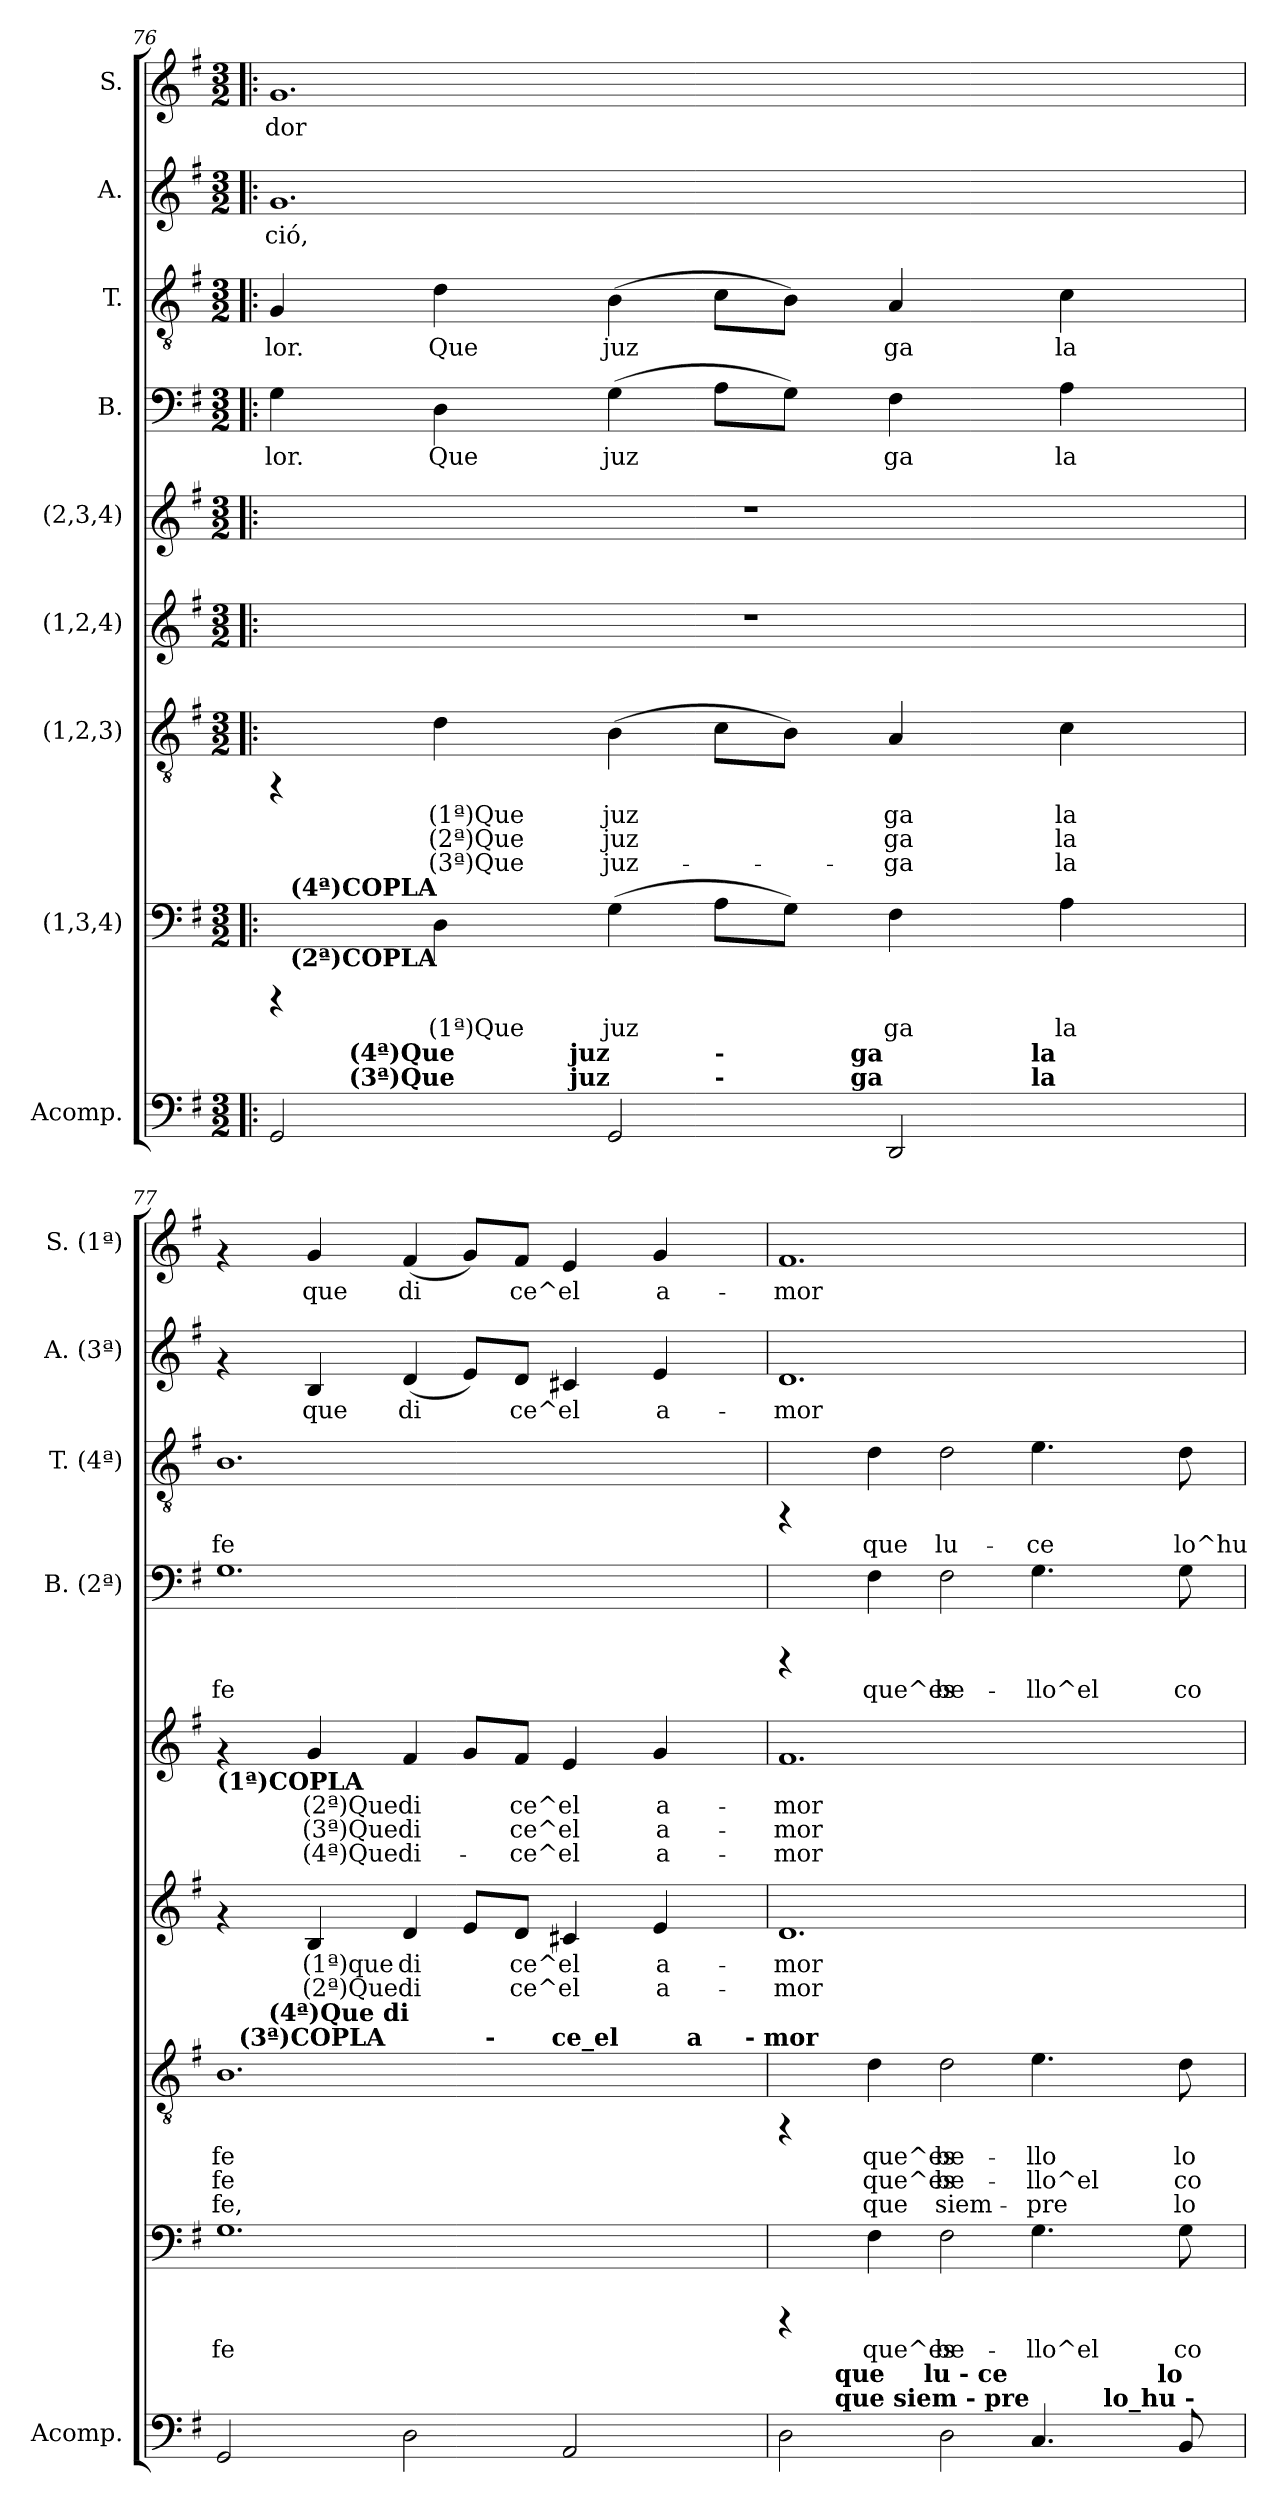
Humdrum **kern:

**kern	**kern	**text	**kern	**text	**text	**text	**kern	**text	**text	**kern	**text	**text	**text	**kern	**text	**kern	**text	**kern	**text	**kern	**text
*part9	*part8	*part8	*part7	*part7	*part7	*part7	*part6	*part6	*part6	*part5	*part5	*part5	*part5	*part4	*part4	*part3	*part3	*part2	*part2	*part1	*part1
*staff9	*staff8	*staff8	*staff7	*staff7	*staff7	*staff7	*staff6	*staff6	*staff6	*staff5	*staff5	*staff5	*staff5	*staff4	*staff4	*staff3	*staff3	*staff2	*staff2	*staff1	*staff1
*I"Acomp.	*I"(1,3,4)	*	*I"(1,2,3)	*	*	*	*I"(1,2,4)	*	*	*I"(2,3,4)	*	*	*	*I"B.	*	*I"T.	*	*I"A.	*	*I"S.	*
*I'Acomp.	*	*	*	*	*	*	*	*	*	*	*	*	*	*I'B. (2ª)	*	*I'T. (4ª)	*	*I'A. (3ª)	*	*I'S. (1ª)	*
!!LO:PB:g=z
*clefF4	*clefF4	*	*clefGv2	*	*	*	*clefG2	*	*	*clefG2	*	*	*	*clefF4	*	*clefGv2	*	*clefG2	*	*clefG2	*
*k[f#]	*k[f#]	*	*k[f#]	*	*	*	*k[f#]	*	*	*k[f#]	*	*	*	*k[f#]	*	*k[f#]	*	*k[f#]	*	*k[f#]	*
*G:	*G:	*	*G:	*	*	*	*G:	*	*	*G:	*	*	*	*G:	*	*G:	*	*G:	*	*G:	*
*M3/2	*M3/2	*	*M3/2	*	*	*	*M3/2	*	*	*M3/2	*	*	*	*M3/2	*	*M3/2	*	*M3/2	*	*M3/2	*
=76!|:	=76!|:	=76!|:	=76!|:	=76!|:	=76!|:	=76!|:	=76!|:	=76!|:	=76!|:	=76!|:	=76!|:	=76!|:	=76!|:	=76!|:	=76!|:	=76!|:	=76!|:	=76!|:	=76!|:	=76!|:	=76!|:
!	!	!	!	!	!	!	!	!	!	!	!	!	!	!	!LO:LY:b:cj	!	!LO:LY:b:cj	!	!LO:LY:b:cj	!	!LO:LY:b:cj
*^	*^	*	*	*	*	*	*	*	*	*	*	*	*	*	*	*	*	*	*	*	*
*	*^	*	*	*	*	*	*	*	*	*	*	*	*	*	*	*	*	*	*	*	*	*	*
*	*	*^	*	*	*	*	*	*	*	*	*	*	*	*	*	*	*	*	*	*	*	*	*	*
*	*	*	*^	*	*	*	*	*	*	*	*	*	*	*	*	*	*	*	*	*	*	*	*	*	*
*	*	*	*	*^	*	*	*	*	*	*	*	*	*	*	*	*	*	*	*	*	*	*	*	*	*	*
2GG/	16ryy	4ryy	2.ryy	2ryy	1ryy	4rCCC	64ryy	.	4rFF	.	.	.	1.r	.	.	1.r	.	.	.	4G\	-lor.	4G/	-lor.	1.g	-ció,	1.g	-dor
!	!	!	!	!	!	!	!LO:TX:a:B:t=(4ª)COPLA	!	!	!	!	!	!	!	!	!	!	!	!	!	!	!	!	!	!	!	!
!	!	!	!	!	!	!	!LO:TX:b:B:t=(2ª)COPLA	!	!	!	!	!	!	!	!	!	!	!	!	!	!	!	!	!	!	!	!
.	.	.	.	.	.	.	1ryy	.	.	.	.	.	.	.	.	.	.	.	.	.	.	.	.	.	.	.	.
.	64ryy	.	.	.	.	.	.	.	.	.	.	.	.	.	.	.	.	.	.	.	.	.	.	.	.	.	.
!	!LO:TX:a:B:t=(3ª)Que	!	!	!	!	!	!	!	!	!	!	!	!	!	!	!	!	!	!	!	!	!	!	!	!	!	!
!	!LO:TX:a:B:t=(4ª)Que	!	!	!	!	!	!	!	!	!	!	!	!	!	!	!	!	!	!	!	!	!	!	!	!	!	!
.	1ryy	.	.	.	.	.	.	.	.	.	.	.	.	.	.	.	.	.	.	.	.	.	.	.	.	.	.
!	!	!	!	!	!	!	!	!LO:LY:b:cj	!	!LO:LY:b:cj	!LO:LY:b:cj	!LO:LY:b:cj	!	!	!	!	!	!	!	!	!LO:LY:b:cj	!	!LO:LY:b:cj	!	!	!	!
.	.	8ryy	.	.	.	4D\	.	(1ª)Que	4d\	(1ª)Que	(2ª)Que	(3ª)Que	.	.	.	.	.	.	.	4D\	Que	4d\	Que	.	.	.	.
.	.	16ryy	.	.	.	.	.	.	.	.	.	.	.	.	.	.	.	.	.	.	.	.	.	.	.	.	.
.	.	64ryy	.	.	.	.	.	.	.	.	.	.	.	.	.	.	.	.	.	.	.	.	.	.	.	.	.
!	!	!LO:TX:a:B:t=juz	!	!	!	!	!	!	!	!	!	!	!	!	!	!	!	!	!	!	!	!	!	!	!	!	!
!	!	!LO:TX:a:B:t=juz	!	!	!	!	!	!	!	!	!	!	!	!	!	!	!	!	!	!	!	!	!	!	!	!	!
.	.	1ryy	.	.	.	.	.	.	.	.	.	.	.	.	.	.	.	.	.	.	.	.	.	.	.	.	.
!	!	!	!	!	!	!	!	!LO:LY:b:cj	!	!LO:LY:b:cj	!LO:LY:b:cj	!LO:LY:b:cj	!	!	!	!	!	!	!	!	!LO:LY:b:cj	!	!LO:LY:b:cj	!	!	!	!
2GG/	.	.	.	4ryy	.	(>4G\	.	juz-	(>4B\	juz-	-juz-	-juz-	.	.	.	.	.	.	.	(>4G\	juz-	(>4B\	juz	.	.	.	.
!	!	!	!LO:TX:a:B:t=-	!	!	!	!	!	!	!	!	!	!	!	!	!	!	!	!	!	!	!	!	!	!	!	!
!	!	!	!LO:TX:a:B:t=-	!	!	!	!	!	!	!	!	!	!	!	!	!	!	!	!	!	!	!	!	!	!	!	!
!	!	!	!	!	!	!	!	!LO:LY:b:cj	!	!LO:LY:b:cj	!LO:LY:b:cj	!LO:LY:b:cj	!	!	!	!	!	!	!	!	!LO:LY:b:cj	!	!LO:LY:b:cj	!	!	!	!
.	.	.	2.ryy	8ryy	.	8A\L	.	--	8c\L	--	-	.	.	.	.	.	.	.	.	8A\L	--	8c\L	.	.	.	.	.
!	!	!	!	!	!	!	!	!LO:LY:b:cj	!	!LO:LY:b:cj	!LO:LY:b:cj	!LO:LY:b:cj	!	!	!	!	!	!	!	!	!LO:LY:b:cj	!	!LO:LY:b:cj	!	!	!	!
.	.	.	.	16ryy	.	8G\J)	.	--	8B\J)	-	-	.	.	.	.	.	.	.	.	8G\J)	--	8B\J)	.	.	.	.	.
.	.	.	.	64ryy	.	.	.	.	.	.	.	.	.	.	.	.	.	.	.	.	.	.	.	.	.	.	.
!	!	!	!	!LO:TX:a:B:t=ga	!	!	!	!	!	!	!	!	!	!	!	!	!	!	!	!	!	!	!	!	!	!	!
!	!	!	!	!LO:TX:a:B:t=ga	!	!	!	!	!	!	!	!	!	!	!	!	!	!	!	!	!	!	!	!	!	!	!
.	.	.	.	2ryy	.	.	.	.	.	.	.	.	.	.	.	.	.	.	.	.	.	.	.	.	.	.	.
!	!	!	!	!	!	!	!	!LO:LY:b:cj	!	!LO:LY:b:cj	!LO:LY:b:cj	!LO:LY:b:cj	!	!	!	!	!	!	!	!	!LO:LY:b:cj	!	!LO:LY:b:cj	!	!	!	!
2DD/	.	.	.	.	8..ryy	4F#\	.	-ga	4A/	ga	ga	ga	.	.	.	.	.	.	.	4F#\	-ga	4A/	ga	.	.	.	.
.	.	.	.	.	.	.	4ryy	.	.	.	.	.	.	.	.	.	.	.	.	.	.	.	.	.	.	.	.
.	4ryy	.	.	.	.	.	.	.	.	.	.	.	.	.	.	.	.	.	.	.	.	.	.	.	.	.	.
!	!	!	!	!	!LO:TX:a:B:t=la	!	!	!	!	!	!	!	!	!	!	!	!	!	!	!	!	!	!	!	!	!	!
!	!	!	!	!	!LO:TX:a:B:t=la	!	!	!	!	!	!	!	!	!	!	!	!	!	!	!	!	!	!	!	!	!	!
.	.	.	.	.	4ryy	.	.	.	.	.	.	.	.	.	.	.	.	.	.	.	.	.	.	.	.	.	.
!	!	!	!	!	!	!	!	!LO:LY:b:cj	!	!LO:LY:b:cj	!LO:LY:b:cj	!LO:LY:b:cj	!	!	!	!	!	!	!	!	!LO:LY:b:cj	!	!LO:LY:b:cj	!	!	!	!
.	.	.	.	.	.	4A\	.	la	4c\	la	la	la	.	.	.	.	.	.	.	4A\	la	4c\	la	.	.	.	.
.	.	.	.	.	.	.	8...ryy	.	.	.	.	.	.	.	.	.	.	.	.	.	.	.	.	.	.	.	.
.	8ryy	.	.	.	.	.	.	.	.	.	.	.	.	.	.	.	.	.	.	.	.	.	.	.	.	.	.
.	32.ryy	32.ryy	.	32.ryy	.	.	.	.	.	.	.	.	.	.	.	.	.	.	.	.	.	.	.	.	.	.	.
.	.	.	.	.	32ryy	.	.	.	.	.	.	.	.	.	.	.	.	.	.	.	.	.	.	.	.	.	.
=77	=77	=77	=77	=77	=77	=77	=77	=77	=77	=77	=77	=77	=77	=77	=77	=77	=77	=77	=77	=77	=77	=77	=77	=77	=77	=77	=77
!	!	!	!	!	!	!	!	!	!	!	!	!	!	!	!	!LO:TX:b:B:t=(1ª)COPLA	!	!	!	!	!	!	!	!	!	!	!
!LO:TX:a:B:t=fe,	!	!	!	!	!	!	!	!	!	!	!	!	!	!	!	!	!	!	!	!	!	!	!	!	!	!	!
!LO:TX:a:B:t=fe	!	!	!	!	!	!	!	!	!	!	!	!	!	!	!	!	!	!	!	!	!	!	!	!	!	!	!
!	!	!	!	!	!	!	!	!LO:LY:b:cj	!	!LO:LY:b:cj	!LO:LY:b:cj	!LO:LY:b:cj	!	!	!	!	!	!	!	!	!LO:LY:b:cj	!	!LO:LY:b:cj	!	!	!	!
*	*	*	*	*	*	*	*	*	*^	*	*	*	*	*	*	*	*	*	*	*	*	*	*	*	*	*	*
*	*	*	*	*	*	*	*	*	*	*^	*	*	*	*	*	*	*	*	*	*	*	*	*	*	*	*	*	*
*	*	*	*	*	*	*	*	*	*	*	*^	*	*	*	*	*	*	*	*	*	*	*	*	*	*	*	*	*	*
*	*	*	*	*	*	*	*	*	*	*	*	*^	*	*	*	*	*	*	*	*	*	*	*	*	*	*	*	*	*	*
*	*	*	*	*	*	*	*	*	*	*	*	*	*^	*	*	*	*	*	*	*	*	*	*	*	*	*	*	*	*	*	*
*v	*v	*v	*v	*v	*v	*	*	*	*	*	*	*	*	*^	*	*	*	*	*	*	*	*	*	*	*	*	*	*	*	*	*	*
*	*v	*v	*	*	*	*	*	*	*	*	*	*	*	*	*	*	*	*	*	*	*	*	*	*	*	*	*	*
2GG/	1.G	fe	1.B	32.ryy	8ryy	2ryy	2ryy	1ryy	1ryy	fe	fe	fe,	4rf	.	.	4rf	.	.	.	1.G	fe	1.B	fe	4rf	.	4rf	.
!	!	!	!	!LO:TX:a:B:t=(3ª)COPLA	!	!	!	!	!	!	!	!	!	!	!	!	!	!	!	!	!	!	!	!	!	!	!
.	.	.	.	1ryy	.	.	.	.	.	.	.	.	.	.	.	.	.	.	.	.	.	.	.	.	.	.	.
!	!	!	!	!	!LO:TX:a:B:t=(4ª)Que di	!	!	!	!	!	!	!	!	!	!	!	!	!	!	!	!	!	!	!	!	!	!
.	.	.	.	.	1ryy	.	.	.	.	.	.	.	.	.	.	.	.	.	.	.	.	.	.	.	.	.	.
!	!	!	!	!	!	!	!	!	!	!	!	!	!	!LO:LY:b:cj	!LO:LY:b:cj	!	!LO:LY:b:cj	!LO:LY:b:cj	!LO:LY:b:cj	!	!	!	!	!	!LO:LY:b:cj	!	!LO:LY:b:cj
.	.	.	.	.	.	.	.	.	.	.	.	.	4B/	(1ª)que	(2ª)Que	4g/	(2ª)Que	(3ª)Que	(4ª)Que	.	.	.	.	4B/	que	4g/	que
!	!	!	!	!	!	!	!	!	!	!	!	!	!	!LO:LY:b:cj	!LO:LY:b:cj	!	!LO:LY:b:cj	!LO:LY:b:cj	!LO:LY:b:cj	!	!	!	!	!	!LO:LY:b:cj	!	!LO:LY:b:cj
2D\	.	.	.	.	.	4ryy	4ryy	.	.	.	.	.	4d/	di-	-di-	4f#/	di-	-di-	-di-	.	.	.	.	(>4d/	di-	(>4f#/	di-
!	!	!	!	!	!	!	!	!	!	!	!	!	!	!LO:LY:b:cj	!LO:LY:b:cj	!	!LO:LY:b:cj	!LO:LY:b:cj	!LO:LY:b:cj	!	!	!	!	!	!LO:LY:b:cj	!	!LO:LY:b:cj
.	.	.	.	.	.	32.ryy	8...ryy	.	.	.	.	.	8e/L	--	-	8g/L	--	-	.	.	.	.	.	8e/L)	--	8g/L)	--
!	!	!	!	!	!	!LO:TX:a:B:t=-	!	!	!	!	!	!	!	!	!	!	!	!	!	!	!	!	!	!	!	!	!
.	.	.	.	.	.	2ryy	.	.	.	.	.	.	.	.	.	.	.	.	.	.	.	.	.	.	.	.	.
!	!	!	!	!	!	!	!	!	!	!	!	!	!	!LO:LY:b:cj	!LO:LY:b:cj	!	!LO:LY:b:cj	!LO:LY:b:cj	!LO:LY:b:cj	!	!	!	!	!	!LO:LY:b:cj	!	!LO:LY:b:cj
.	.	.	.	.	.	.	.	.	.	.	.	.	8d/J	ce^el	ce^el	8f#/J	ce^el	ce^el	ce^el	.	.	.	.	8d/J	-ce^el	8f#/J	-ce^el
!	!	!	!	!	!	!	!LO:TX:a:B:t=ce_el	!	!	!	!	!	!	!	!	!	!	!	!	!	!	!	!	!	!	!	!
.	.	.	.	.	.	.	2ryy	.	.	.	.	.	.	.	.	.	.	.	.	.	.	.	.	.	.	.	.
!	!	!	!	!	!	!	!	!	!	!	!	!	!	!LO:LY:b:cj	!LO:LY:b:cj	!	!LO:LY:b:cj	!LO:LY:b:cj	!LO:LY:b:cj	!	!	!	!	!	!LO:LY:b:cj	!	!LO:LY:b:cj
2AA/	.	.	.	.	.	.	.	4ryy	4...ryy	.	.	.	4c#X/	.	-	4e/	.	-	--	.	.	.	.	4c#X/	.	4e/	.
.	.	.	.	4ryy	.	.	.	.	.	.	.	.	.	.	.	.	.	.	.	.	.	.	.	.	.	.	.
.	.	.	.	.	4.ryy	.	.	.	.	.	.	.	.	.	.	.	.	.	.	.	.	.	.	.	.	.	.
!	!	!	!	!	!	!	!	!	!	!	!	!	!	!LO:LY:b:cj	!LO:LY:b:cj	!	!LO:LY:b:cj	!LO:LY:b:cj	!LO:LY:b:cj	!	!	!	!	!	!LO:LY:b:cj	!	!LO:LY:b:cj
.	.	.	.	.	.	.	.	16ryy	.	.	.	.	4e/	-a-	-a-	4g/	-a-	-a-	-a-	.	.	.	.	4e/	a-	4g/	a-
.	.	.	.	8ryy	.	8ryy	.	.	.	.	.	.	.	.	.	.	.	.	.	.	.	.	.	.	.	.	.
!	!	!	!	!	!	!	!	!LO:TX:a:B:t=a	!	!	!	!	!	!	!	!	!	!	!	!	!	!	!	!	!	!	!
.	.	.	.	.	.	.	.	8.ryy	.	.	.	.	.	.	.	.	.	.	.	.	.	.	.	.	.	.	.
.	.	.	.	16ryy	.	16ryy	.	.	.	.	.	.	.	.	.	.	.	.	.	.	.	.	.	.	.	.	.
!	!	!	!	!	!	!	!	!	!LO:TX:a:B:t=- mor	!	!	!	!	!	!	!	!	!	!	!	!	!	!	!	!	!	!
.	.	.	.	.	.	.	.	.	32ryy	.	.	.	.	.	.	.	.	.	.	.	.	.	.	.	.	.	.
.	.	.	.	64ryy	.	64ryy	64ryy	.	.	.	.	.	.	.	.	.	.	.	.	.	.	.	.	.	.	.	.
=78	=78	=78	=78	=78	=78	=78	=78	=78	=78	=78	=78	=78	=78	=78	=78	=78	=78	=78	=78	=78	=78	=78	=78	=78	=78	=78	=78
!LO:TX:b:Bi:t=Moradores de la tierra,	!	!	!	!	!	!	!	!	!	!	!	!	!	!	!	!	!	!	!	!	!	!	!	!	!	!	!
!	!	!	!	!	!	!	!	!	!	!	!	!	!	!LO:LY:b:cj	!LO:LY:b:cj	!	!LO:LY:b:cj	!LO:LY:b:cj	!LO:LY:b:cj	!	!	!	!	!	!LO:LY:b:cj	!	!LO:LY:b:cj
*^	*	*	*	*	*	*	*	*	*	*	*	*	*	*	*	*	*	*	*	*	*	*	*	*	*	*	*
*	*^	*	*	*	*	*	*	*	*	*	*	*	*	*	*	*	*	*	*	*	*	*	*	*	*	*	*	*
*	*	*^	*	*	*	*	*	*	*	*	*	*	*	*	*	*	*	*	*	*	*	*	*	*	*	*	*	*	*
*	*	*	*^	*	*	*v	*v	*v	*v	*v	*v	*v	*	*	*	*	*	*	*	*	*	*	*	*	*	*	*	*	*	*
2D\	8ryy	4...ryy	1ryy	1ryy	4rCCC	.	4rFF	.	.	.	1.d	-mor	mor	1.f#	-mor	mor	mor	4rCCC	.	4rFF	.	1.d	-mor	1.f#	-mor
.	32ryy	.	.	.	.	.	.	.	.	.	.	.	.	.	.	.	.	.	.	.	.	.	.	.	.
!	!LO:TX:a:B:t=que siem - pre	!	!	!	!	!	!	!	!	!	!	!	!	!	!	!	!	!	!	!	!	!	!	!	!
!	!LO:TX:a:B:t=que	!	!	!	!	!	!	!	!	!	!	!	!	!	!	!	!	!	!	!	!	!	!	!	!
.	1ryy	.	.	.	.	.	.	.	.	.	.	.	.	.	.	.	.	.	.	.	.	.	.	.	.
!	!	!	!	!	!	!LO:LY:b:cj	!	!LO:LY:b:cj	!LO:LY:b:cj	!LO:LY:b:cj	!	!	!	!	!	!	!	!	!LO:LY:b:cj	!	!LO:LY:b:cj	!	!	!	!
.	.	.	.	.	4F#\	que^es	4d\	que^es	que^es	que	.	.	.	.	.	.	.	4F#\	que^es	4d\	que	.	.	.	.
!	!	!LO:TX:a:B:t=lu - ce	!	!	!	!	!	!	!	!	!	!	!	!	!	!	!	!	!	!	!	!	!	!	!
.	.	1ryy	.	.	.	.	.	.	.	.	.	.	.	.	.	.	.	.	.	.	.	.	.	.	.
!	!	!	!	!	!	!LO:LY:b:cj	!	!LO:LY:b:cj	!LO:LY:b:cj	!LO:LY:b:cj	!	!	!	!	!	!	!	!	!LO:LY:b:cj	!	!LO:LY:b:cj	!	!	!	!
2D\	.	.	.	.	2F#\	be-	2d\	be-	-be-	-siem-	.	.	.	.	.	.	.	2F#\	be-	2d\	lu-	.	.	.	.
!	!	!	!	!	!	!LO:LY:b:cj	!	!LO:LY:b:cj	!LO:LY:b:cj	!LO:LY:b:cj	!	!	!	!	!	!	!	!	!LO:LY:b:cj	!	!LO:LY:b:cj	!	!	!	!
4.C/	.	.	8..ryy	4ryy	4.G\	-llo^el	4.e\	-llo	llo^el	pre	.	.	.	.	.	.	.	4.G\	-llo^el	4.e\	-ce	.	.	.	.
.	4ryy	.	.	.	.	.	.	.	.	.	.	.	.	.	.	.	.	.	.	.	.	.	.	.	.
!	!	!	!LO:TX:a:B:t=lo_hu -	!	!	!	!	!	!	!	!	!	!	!	!	!	!	!	!	!	!	!	!	!	!
.	.	.	4ryy	.	.	.	.	.	.	.	.	.	.	.	.	.	.	.	.	.	.	.	.	.	.
.	.	.	.	16ryy	.	.	.	.	.	.	.	.	.	.	.	.	.	.	.	.	.	.	.	.	.
.	.	.	.	64ryy	.	.	.	.	.	.	.	.	.	.	.	.	.	.	.	.	.	.	.	.	.
!	!	!	!	!LO:TX:a:B:t=lo	!	!	!	!	!	!	!	!	!	!	!	!	!	!	!	!	!	!	!	!	!
.	.	.	.	8ryy	.	.	.	.	.	.	.	.	.	.	.	.	.	.	.	.	.	.	.	.	.
!	!	!	!	!	!	!LO:LY:b:cj	!	!LO:LY:b:cj	!LO:LY:b:cj	!LO:LY:b:cj	!	!	!	!	!	!	!	!	!LO:LY:b:cj	!	!LO:LY:b:cj	!	!	!	!
8BB/	.	.	.	.	8G\	co-	8d\	lo	co-	-lo	.	.	.	.	.	.	.	8G\	co-	8d\	lo^hu-	.	.	.	.
.	16.ryy	.	.	.	.	.	.	.	.	.	.	.	.	.	.	.	.	.	.	.	.	.	.	.	.
.	.	.	.	32.ryy	.	.	.	.	.	.	.	.	.	.	.	.	.	.	.	.	.	.	.	.	.
.	.	32ryy	32ryy	.	.	.	.	.	.	.	.	.	.	.	.	.	.	.	.	.	.	.	.	.	.
*v	*v	*v	*v	*v	*	*	*	*	*	*	*	*	*	*	*	*	*	*	*	*	*	*	*	*	*
=	=	=	=	=	=	=	=	=	=	=	=	=	=	=	=	=	=	=	=	=	=
*-	*-	*-	*-	*-	*-	*-	*-	*-	*-	*-	*-	*-	*-	*-	*-	*-	*-	*-	*-	*-	*-
